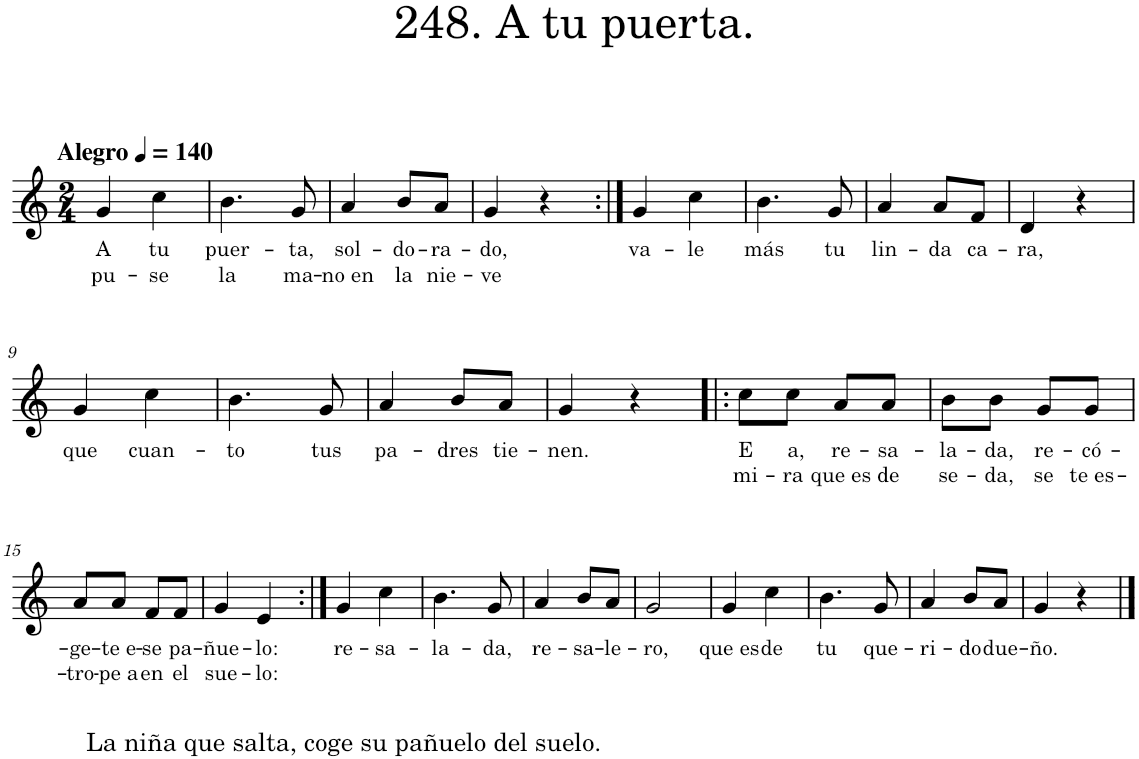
**kern	**text	**text
*part1	*part1	*part1
*staff1	*staff1	*staff1
*I"Piano	*	*
*I'Pno.	*	*
*clefG2	*	*
*k[]	*	*
*M2/4	*	*
*MM140	*	*
=1	=1	=1
!LO:TX:a:B:t=Alegro	!	!
!	!LO:LY:b	!LO:LY:b
4g/	A	pu-
!	!LO:LY:b	!LO:LY:b
4cc\	tu	-se
=2	=2	=2
!	!LO:LY:b	!LO:LY:b
4.b\	puer-	la
!	!LO:LY:b	!LO:LY:b
8g/	-ta,	ma-
=3	=3	=3
!	!LO:LY:b	!LO:LY:b
4a/	sol-	-no en
!	!LO:LY:b	!LO:LY:b
8b/L	-do-	la
!	!LO:LY:b	!LO:LY:b
8a/J	-ra-	nie-
=4	=4	=4
!	!LO:LY:b	!LO:LY:b
4g/	-do,	-ve
4r	.	.
=5:|!	=5:|!	=5:|!
!	!LO:LY:b	!
4g/	va-	.
!	!LO:LY:b	!
4cc\	-le	.
=6	=6	=6
!	!LO:LY:b	!
4.b\	más	.
!	!LO:LY:b	!
8g/	tu	.
=7	=7	=7
!	!LO:LY:b	!
4a/	lin-	.
!	!LO:LY:b	!
8a/L	-da	.
!	!LO:LY:b	!
8f/J	ca-	.
=8	=8	=8
!	!LO:LY:b	!
4d/	-ra,	.
4r	.	.
!!LO:LB:g=z
=9	=9	=9
!	!LO:LY:b	!
4g/	que	.
!	!LO:LY:b	!
4cc\	cuan-	.
=10	=10	=10
!	!LO:LY:b	!
4.b\	-to	.
!	!LO:LY:b	!
8g/	tus	.
=11	=11	=11
!	!LO:LY:b	!
4a/	pa-	.
!	!LO:LY:b	!
8b/L	-dres	.
!	!LO:LY:b	!
8a/J	tie-	.
=12	=12	=12
!	!LO:LY:b	!
4g/	-nen.	.
4r	.	.
=13!|:	=13!|:	=13!|:
!	!LO:LY:b	!LO:LY:b
8cc\L	E	mi-
!	!LO:LY:b	!LO:LY:b
8cc\J	a,	-ra
!	!LO:LY:b	!LO:LY:b
8a/L	re-	que es
!	!LO:LY:b	!LO:LY:b
8a/J	-sa-	de
=14	=14	=14
!	!LO:LY:b	!LO:LY:b
8b\L	-la-	se-
!	!LO:LY:b	!LO:LY:b
8b\J	-da,	-da,
!	!LO:LY:b	!LO:LY:b
8g/L	re-	se
!	!LO:LY:b	!LO:LY:b
8g/J	-có-	te es-
!!LO:LB:g=z
=15	=15	=15
!LO:TX:b:t=La niña que salta, coge su pañuelo del suelo.	!	!
!	!LO:LY:b	!LO:LY:b
8a/L	-ge-	-tro-
!	!LO:LY:b	!LO:LY:b
8a/J	-te e-	-pe a
!	!LO:LY:b	!LO:LY:b
8f/L	-se	en
!	!LO:LY:b	!LO:LY:b
8f/J	pa-	el
=16	=16	=16
!	!LO:LY:b	!LO:LY:b
4g/	-ñue-	sue-
!	!LO:LY:b	!LO:LY:b
4e/	-lo:	-lo:
=17:|!	=17:|!	=17:|!
!	!LO:LY:b	!
4g/	re-	.
!	!LO:LY:b	!
4cc\	-sa-	.
=18	=18	=18
!	!LO:LY:b	!
4.b\	-la-	.
!	!LO:LY:b	!
8g/	-da,	.
=19	=19	=19
!	!LO:LY:b	!
4a/	re-	.
!	!LO:LY:b	!
8b/L	-sa-	.
!	!LO:LY:b	!
8a/J	-le-	.
=20	=20	=20
!	!LO:LY:b	!
2g/	-ro,	.
=21	=21	=21
!	!LO:LY:b	!
4g/	que es	.
!	!LO:LY:b	!
4cc\	de	.
=22	=22	=22
!	!LO:LY:b	!
4.b\	tu	.
!	!LO:LY:b	!
8g/	que-	.
=23	=23	=23
!	!LO:LY:b	!
4a/	-ri-	.
!	!LO:LY:b	!
8b/L	-do	.
!	!LO:LY:b	!
8a/J	due-	.
=24	=24	=24
!	!LO:LY:b	!
4g/	-ño.	.
4r	.	.
==	==	==
*-	*-	*-
